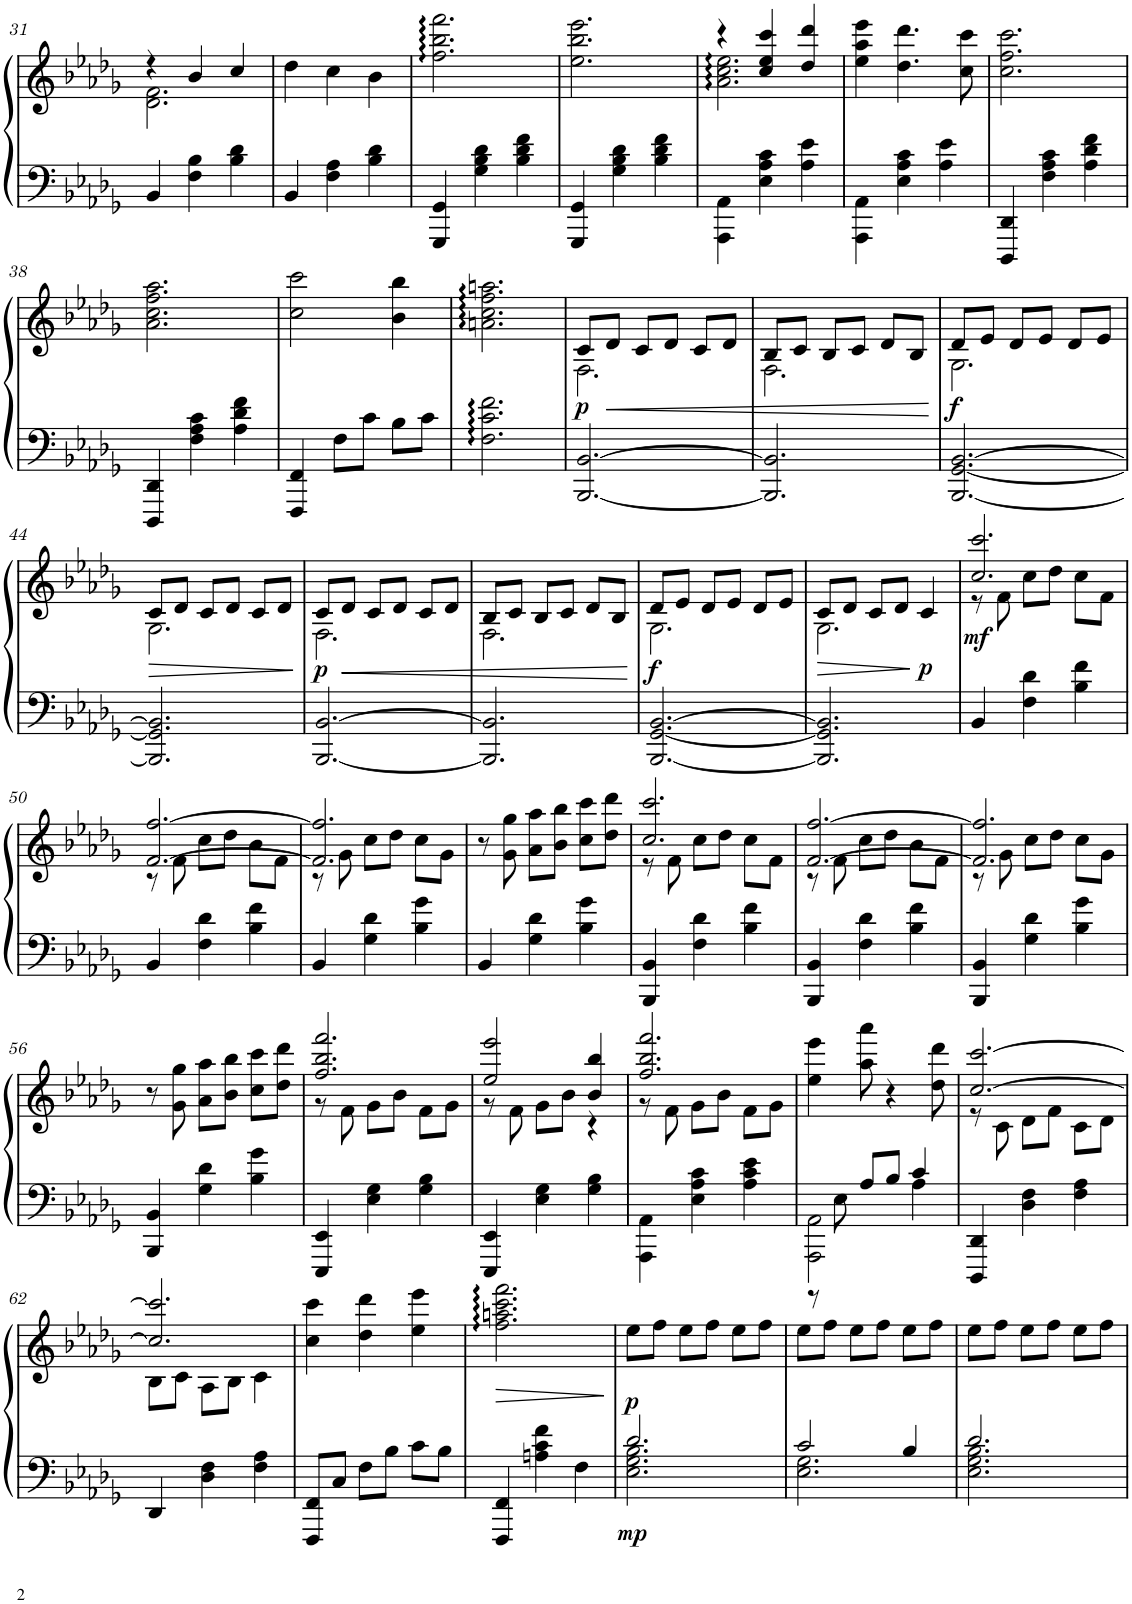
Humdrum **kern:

**kern	**kern	**dynam
*part1	*part1	*part1
*staff2	*staff1	*staff1/2
*I"Piano	*	*
*I'Pno.	*	*
!!LO:PB:g=z
*clefF4	*clefG2	*
*k[b-e-a-d-g-]	*k[b-e-a-d-g-]	*
*M3/4	*M3/4	*
=31	=31	=31
*	*^	*
4BB-/	4r	2.d-\ 2.f\	.
4F\ 4B-\	4b-/	.	.
4B-\ 4d-\	4cc/	.	.
*	*v	*v	*
=32	=32	=32
4BB-/	4dd-\	.
4F\ 4A-\	4cc\	.
4B-\ 4d-\	4b-\	.
=33	=33	=33
4GGG-/ 4GG-/	2.ff\ 2.bb-\ 2.fff\	.
4G-\ 4B-\ 4d-\	.	.
4B-\ 4d-\ 4f\	.	.
=34	=34	=34
4GGG-/ 4GG-/	2.ee-\ 2.bb-\ 2.eee-\	.
4G-\ 4B-\ 4d-\	.	.
4B-\ 4d-\ 4f\	.	.
=35	=35	=35
*	*^	*
4AAA-\ 4AA-\	4r	2.a-\ 2.cc\ 2.ee-\	.
4E-\ 4A-\ 4c\	4cc/ 4ee-/ 4ccc/	.	.
4A-\ 4e-\	4dd-/ 4ddd-/	.	.
*	*v	*v	*
=36	=36	=36
4AAA-\ 4AA-\	4ee-\ 4aa-\ 4eee-\	.
4E-\ 4A-\ 4c\	4.dd-\ 4.ddd-\	.
4A-\ 4e-\	.	.
.	8cc\ 8ccc\	.
=37	=37	=37
4DDD-/ 4DD-/	2.cc\ 2.ff\ 2.ccc\	.
4F\ 4A-\ 4c\	.	.
4A-\ 4d-\ 4f\	.	.
!!LO:LB:g=z
=38	=38	=38
4DDD-/ 4DD-/	2.a-\ 2.cc\ 2.ff\ 2.aa-\	.
4F\ 4A-\ 4c\	.	.
4A-\ 4d-\ 4f\	.	.
=39	=39	=39
4FFF/ 4FF/	2cc\ 2ccc\	.
8F\L	.	.
8c\J	.	.
8B-\L	4b-\ 4bb-\	.
8c\J	.	.
=40	=40	=40
2.F\: 2.c\: 2.f\:	2.an\ 2.cc\ 2.ff\ 2.aan\	.
=41	=41	=41
*	*^	*
!	!	!	!LO:DY:b
[2.BBB-/ [2.BB-/	8c/L	2.F\	p
!	!	!	!LO:HP:b
.	8d-/J	.	<
.	8c/L	.	.
.	8d-/J	.	.
.	8c/L	.	.
.	8d-/J	.	.
=42	=42	=42	=42
2.BBB-/] 2.BB-/]	8B-/L	2.F\	.
.	8c/J	.	.
.	8B-/L	.	.
.	8c/J	.	.
.	8d-/L	.	.
.	8B-/J	.	.
=43	=43	=43	=43
!	!	!	!LO:DY:b
[2.BBB-/ [2.GG-/ [2.BB-/	8d-/L	2.G-\	f
.	8e-/J	.	.
.	8d-/L	.	.
.	8e-/J	.	.
.	8d-/L	.	.
.	8e-/J	.	.
!!LO:LB:g=z	!!
=44	=44	=44	=44
!	!	!	!LO:HP:b
2.BBB-/] 2.GG-/] 2.BB-/]	8c/L	2.G-\	>
.	8d-/J	.	.
.	8c/L	.	.
.	8d-/J	.	.
.	8c/L	.	.
.	8d-/J	.	.
*	*v	*v	*
.	.	[
=45	=45	=45
*	*^	*
!	!	!	!LO:DY:b
[2.BBB-/ [2.BB-/	8c/L	2.F\	p
!	!	!	!LO:HP:b
.	8d-/J	.	<
.	8c/L	.	.
.	8d-/J	.	.
.	8c/L	.	.
.	8d-/J	.	.
=46	=46	=46	=46
2.BBB-/] 2.BB-/]	8B-/L	2.F\	.
.	8c/J	.	.
.	8B-/L	.	.
.	8c/J	.	.
.	8d-/L	.	.
.	8B-/J	.	.
*	*v	*v	*
.	.	]
=47	=47	=47
*	*^	*
!	!	!	!LO:DY:b
[2.BBB-/ [2.GG-/ [2.BB-/	8d-/L	2.G-\	f
.	8e-/J	.	.
.	8d-/L	.	.
.	8e-/J	.	.
.	8d-/L	.	.
.	8e-/J	.	.
=48	=48	=48	=48
!	!	!	!LO:HP:b
2.BBB-/] 2.GG-/] 2.BB-/]	8c/L	2.G-\	>
.	8d-/J	.	.
.	8c/L	.	.
.	8d-/J	.	.
!	!	!	!LO:DY:n=1:b
.	4c/	.	[ p
=49	=49	=49	=49
!	!	!	!LO:DY:b
4BB-/	2.cc/ 2.ccc/	8r	mf
.	.	8f\	.
4F\ 4d-\	.	8cc\L	.
.	.	8dd-\J	.
4B-\ 4f\	.	8cc\L	.
.	.	8f\J	.
!!LO:LB:g=z	!!
=50	=50	=50	=50
4BB-/	[2.f/ [2.ff/	8r	.
.	.	8f\	.
4F\ 4d-\	.	8cc\L	.
.	.	8dd-\J	.
4B-\ 4f\	.	8b-\L	.
.	.	8f\J	.
=51	=51	=51	=51
4BB-/	2.f/] 2.ff/]	8r	.
.	.	8g-\	.
4G-\ 4d-\	.	8cc\L	.
.	.	8dd-\J	.
4B-\ 4g-\	.	8cc\L	.
.	.	8g-\J	.
*	*v	*v	*
=52	=52	=52
4BB-/	8r	.
.	8g-\ 8gg-\	.
4G-\ 4d-\	8a-\ 8aa-\L	.
.	8b-\ 8bb-\J	.
4B-\ 4g-\	8cc\ 8ccc\L	.
.	8dd-\ 8ddd-\J	.
=53	=53	=53
*	*^	*
4BBB-/ 4BB-/	2.cc/ 2.ccc/	8r	.
.	.	8f\	.
4F\ 4d-\	.	8cc\L	.
.	.	8dd-\J	.
4B-\ 4f\	.	8cc\L	.
.	.	8f\J	.
=54	=54	=54	=54
4BBB-/ 4BB-/	[2.f/ [2.ff/	8r	.
.	.	8f\	.
4F\ 4d-\	.	8cc\L	.
.	.	8dd-\J	.
4B-\ 4f\	.	8b-\L	.
.	.	8f\J	.
=55	=55	=55	=55
4BBB-/ 4BB-/	2.f/] 2.ff/]	8r	.
.	.	8g-\	.
4G-\ 4d-\	.	8cc\L	.
.	.	8dd-\J	.
4B-\ 4g-\	.	8cc\L	.
.	.	8g-\J	.
*	*v	*v	*
!!LO:LB:g=z
=56	=56	=56
4BBB-/ 4BB-/	8r	.
.	8g-\ 8gg-\	.
4G-\ 4d-\	8a-\ 8aa-\L	.
.	8b-\ 8bb-\J	.
4B-\ 4g-\	8cc\ 8ccc\L	.
.	8dd-\ 8ddd-\J	.
=57	=57	=57
*	*^	*
4EEE-/ 4EE-/	2.ff/ 2.bb-/ 2.fff/	8r	.
.	.	8f\	.
4E-\ 4G-\	.	8g-\L	.
.	.	8b-\J	.
4G-\ 4B-\	.	8f\L	.
.	.	8g-\J	.
=58	=58	=58	=58
4EEE-/ 4EE-/	2ee-/ 2eee-/	8r	.
.	.	8f\	.
4E-\ 4G-\	.	8g-\L	.
.	.	8b-\J	.
4G-\ 4B-\	4b-/ 4bb-/	4r	.
=59	=59	=59	=59
4AAA-\ 4AA-\	2.ff/ 2.bb-/ 2.fff/	8r	.
.	.	8f\	.
4E-\ 4A-\ 4c\	.	8g-\L	.
.	.	8b-\J	.
4A-\ 4c\ 4e-\	.	8f\L	.
.	.	8g-\J	.
*	*v	*v	*
=60	=60	=60
*^	*	*
2AAA-\ 2AA-\	8r	4ee-\ 4eee-\	.
.	8E-\	.	.
.	8A-/L	8aa-\ 8aaa-\	.
.	8B-/J	4r	.
4A-\	4c/	.	.
.	.	8dd-\ 8ddd-\	.
*v	*v	*	*
=61	=61	=61
*	*^	*
4DDD-/ 4DD-/	[2.cc/ [2.ccc/	8r	.
.	.	8c\	.
4D-\ 4F\	.	8d-\L	.
.	.	8f\J	.
4F\ 4A-\	.	8c\L	.
.	.	8d-\J	.
!!LO:LB:g=z	!!
=62	=62	=62	=62
4DD-/	2.cc/] 2.ccc/]	8B-\L	.
.	.	8c\J	.
4D-\ 4F\	.	8A-\L	.
.	.	8B-\J	.
4F\ 4A-\	.	4c\	.
*	*v	*v	*
=63	=63	=63
8FFF/ 8FF/L	4cc\ 4ccc\	.
8C/J	.	.
8F\L	4dd-\ 4ddd-\	.
8B-\J	.	.
8c\L	4ee-\ 4eee-\	.
8B-\J	.	.
=64	=64	=64
4FFF/ 4FF/	2.ff\ 2.aan\ 2.ccc\ 2.fff\	.
4An\ 4c\ 4f\	.	.
4F\	.	.
.	.	]
=65	=65	=65
*^	*	*
!	!	!	!LO:DY:b=2
!	!	!	!LO:DY:n=1:b
2.d-/	2.E-\ 2.G-\ 2.B-\	8ee-\L	mp p
.	.	8ff\J	.
.	.	8ee-\L	.
.	.	8ff\J	.
.	.	8ee-\L	.
.	.	8ff\J	.
=66	=66	=66	=66
2c/	2.E-\ 2.G-\	8ee-\L	.
.	.	8ff\J	.
.	.	8ee-\L	.
.	.	8ff\J	.
4B-/	.	8ee-\L	.
.	.	8ff\J	.
=67	=67	=67	=67
2.d-/	2.E-\ 2.G-\ 2.B-\	8ee-\L	.
.	.	8ff\J	.
.	.	8ee-\L	.
.	.	8ff\J	.
.	.	8ee-\L	.
.	.	8ff\J	.
*v	*v	*	*
=	=	=
*-	*-	*-
